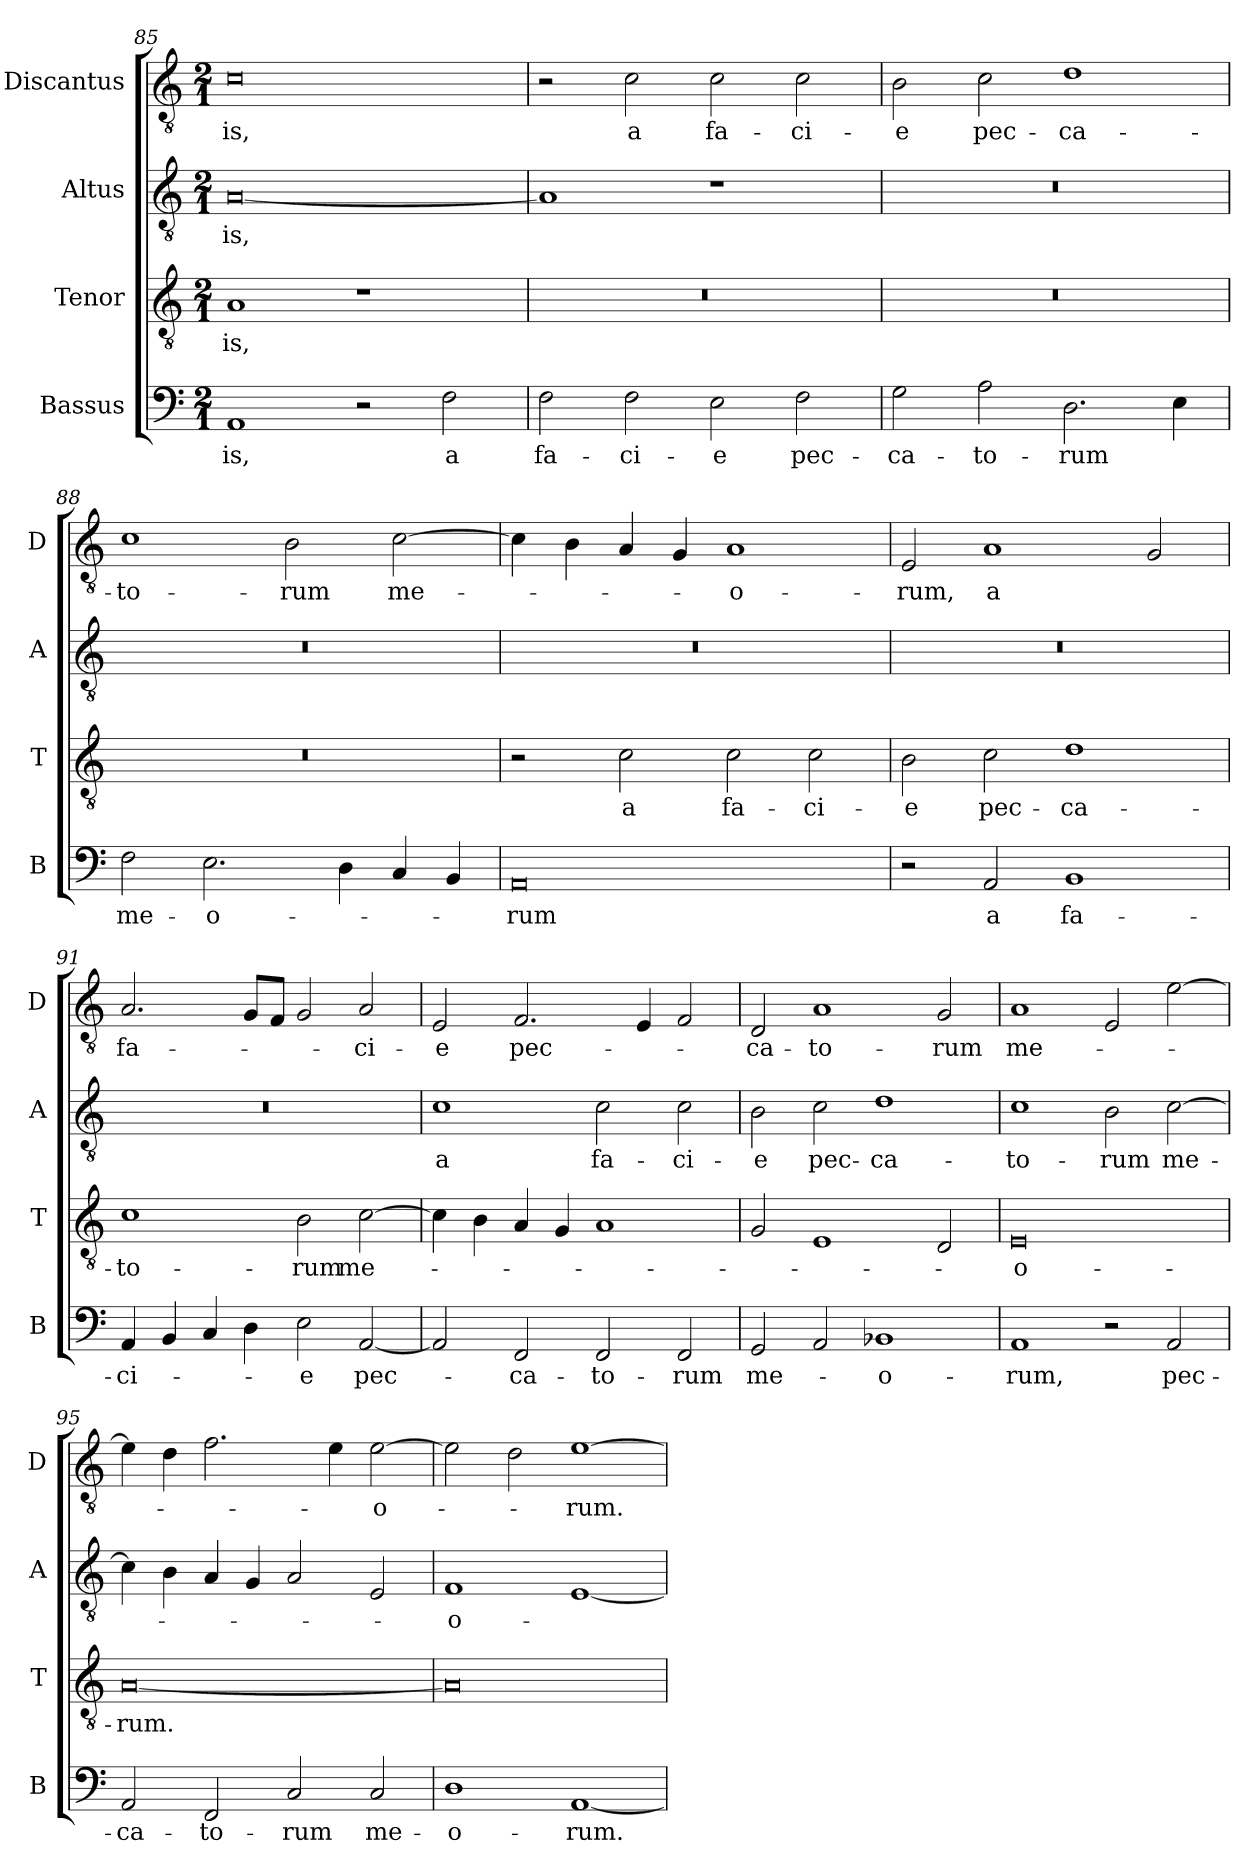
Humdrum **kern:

**kern	**text	**kern	**text	**kern	**text	**kern	**text
*part4	*part4	*part3	*part3	*part2	*part2	*part1	*part1
*staff4	*staff4	*staff3	*staff3	*staff2	*staff2	*staff1	*staff1
*I"Bassus	*	*I"Tenor	*	*I"Altus	*	*I"Discantus	*
*I'B	*	*I'T	*	*I'A	*	*I'D	*
*clefF4	*	*clefGv2	*	*clefGv2	*	*clefGv2	*
*k[]	*	*k[]	*	*k[]	*	*k[]	*
*M2/1	*	*M2/1	*	*M2/1	*	*M2/1	*
=85	=85	=85	=85	=85	=85	=85	=85
1AA	-is,	1A	-is,	[0A	-is,	0c	-is,
2r	.	1r	.	.	.	.	.
2F\	a	.	.	.	.	.	.
=86	=86	=86	=86	=86	=86	=86	=86
2F\	fa-	0r	.	1A]	.	2r	.
2F\	-ci-	.	.	.	.	2c\	a
2E\	-e	.	.	1r	.	2c\	fa-
2F\	pec-	.	.	.	.	2c\	-ci-
=87	=87	=87	=87	=87	=87	=87	=87
2G\	-ca-	0r	.	0r	.	2B\	-e
2A\	to-	.	.	.	.	2c\	pec-
2.D\	-rum	.	.	.	.	1d	-ca-
4E\	.	.	.	.	.	.	.
=88	=88	=88	=88	=88	=88	=88	=88
2F\	me-	0r	.	0r	.	1c	-to-
2.E\	-o-	.	.	.	.	.	.
.	.	.	.	.	.	2B\	-rum
4D\	.	.	.	.	.	.	.
4C/	.	.	.	.	.	[2c\	me-
4BB/	.	.	.	.	.	.	.
=89	=89	=89	=89	=89	=89	=89	=89
0AA	-rum	2r	.	0r	.	4c\]	.
.	.	.	.	.	.	4B\	.
.	.	2c\	a	.	.	4A/	.
.	.	.	.	.	.	4G/	.
.	.	2c\	fa-	.	.	1A	-o-
.	.	2c\	-ci-	.	.	.	.
=90	=90	=90	=90	=90	=90	=90	=90
2r	.	2B\	-e	0r	.	2E/	-rum,
2AA/	a	2c\	pec-	.	.	1A	a
1BB	fa-	1d	-ca-	.	.	.	.
.	.	.	.	.	.	2G/	.
=91	=91	=91	=91	=91	=91	=91	=91
4AA/	-ci-	1c	-to-	0r	.	2.A/	fa-
4BB/	.	.	.	.	.	.	.
4C/	.	.	.	.	.	.	.
4D\	.	.	.	.	.	8G/L	.
.	.	.	.	.	.	8F/J	.
2E\	-e	2B\	-rum	.	.	2G/	.
[2AA/	pec-	[2c\	me-	.	.	2A/	-ci-
=92	=92	=92	=92	=92	=92	=92	=92
2AA/]	.	4c\]	.	1c	a	2E/	-e
.	.	4B\	.	.	.	.	.
2FF/	-ca-	4A/	.	.	.	2.F/	pec-
.	.	4G/	.	.	.	.	.
2FF/	-to-	1A	.	2c\	fa-	.	.
.	.	.	.	.	.	4E/	.
2FF/	-rum	.	.	2c\	-ci-	2F/	.
=93	=93	=93	=93	=93	=93	=93	=93
2GG/	me-	2G/	.	2B\	-e	2D/	-ca-
2AA/	.	1E	.	2c\	pec-	1A	-to-
1BB-X	-o-	.	.	1d	-ca-	.	.
.	.	2D/	.	.	.	2G/	-rum
=94	=94	=94	=94	=94	=94	=94	=94
1AA	-rum,	0E	-o-	1c	-to-	1A	me-
2r	.	.	.	2B\	-rum	2E/	.
2AA/	pec-	.	.	[2c\	me-	[2e\	.
=95	=95	=95	=95	=95	=95	=95	=95
2AA/	-ca-	[0A	-rum.	4c\]	.	4e\]	.
.	.	.	.	4B\	.	4d\	.
2FF/	-to-	.	.	4A/	.	2.f\	.
.	.	.	.	4G/	.	.	.
2C/	-rum	.	.	2A/	.	.	.
.	.	.	.	.	.	4e\	.
2C/	me-	.	.	2E/	.	[2e\	-o-
=96	=96	=96	=96	=96	=96	=96	=96
1D	-o-	0A]	.	1F	-o-	2e\]	.
.	.	.	.	.	.	2d\	.
[1AA	-rum.	.	.	[1E	.	[1e	-rum.
=	=	=	=	=	=	=	=
*-	*-	*-	*-	*-	*-	*-	*-
